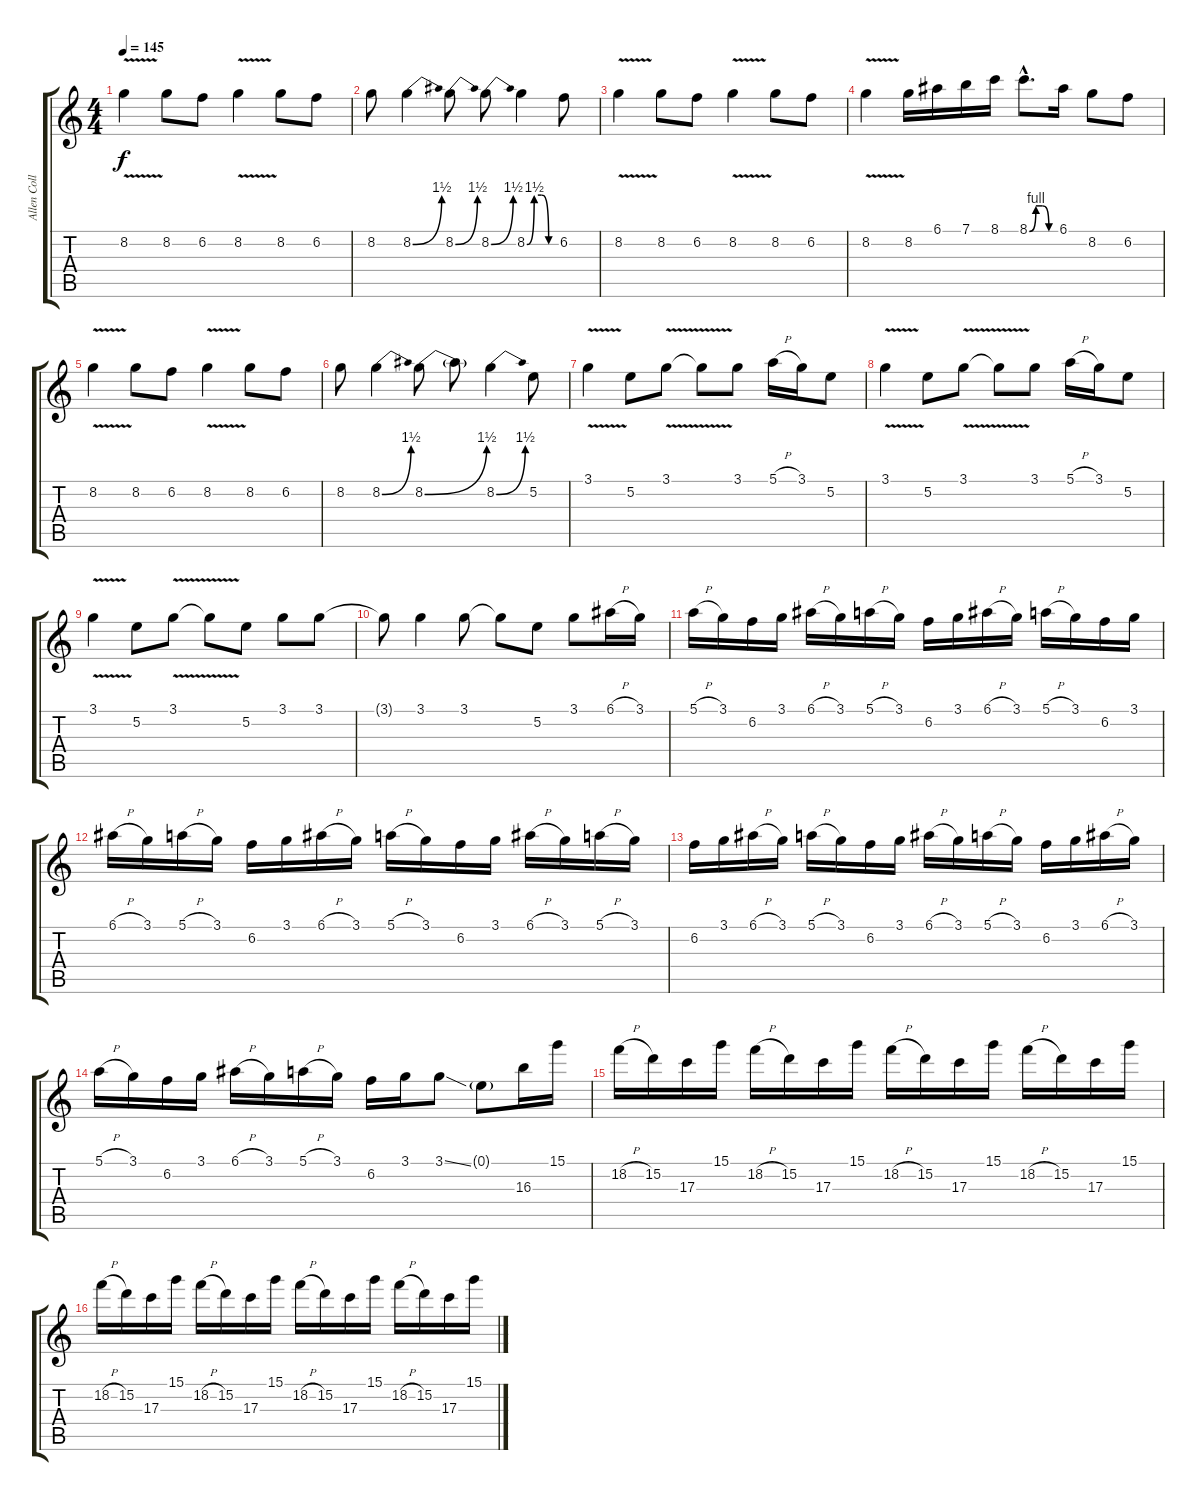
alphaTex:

\track ("Allen Collins (Clean/Solo Guitar)" "Allen Coll") {instrument overdrivenguitar}
\staff {score tabs}
\tuning (E4 B3 G3 D3 A2 E2) {hide}
\ts (4 4)
\tempo 145
\clef g2
\ks c
8.2{v}.4{dy f} 8.2.8 6.2.8 8.2{v}.4 8.2.8 6.2.8 |
8.2.8 8.2{be (bend 0 0 60 6)}.4 8.2{be (bend 0 0 60 6)}.8 8.2{be (bend 0 0 60 6)}.8 8.2{be (custom 0 0 15 6 30 6 45 0 60 0)}.4 6.2.8 |
8.2{v}.4 8.2.8 6.2.8 8.2{v}.4 8.2.8 6.2.8 |
8.2{v}.4 8.2.16 6.1.16 7.1.16 8.1.16 8.1{be (custom 0 0 15 4 30 4 45 0 60 0) hac}.8{d} 6.1.16 8.2.8 6.2.8 |
8.2{v}.4 8.2.8 6.2.8 8.2{v}.4 8.2.8 6.2.8 |
8.2.8 8.2{be (bend 0 0 60 6)}.4 8.2{be (bend 0 0 60 6)}.8 8.2{t}.8 8.2{be (bend 0 0 60 6)}.4 5.2.8 |
3.1{v}.4 5.2.8 3.1{v}.8 3.1{t}.8 3.1.8 5.1{h}.16 3.1.16 5.2.8 |
3.1{v}.4 5.2.8 3.1{v}.8 3.1{t}.8 3.1.8 5.1{h}.16 3.1.16 5.2.8 |
3.1{v}.4 5.2.8 3.1{v}.8 3.1{t}.8 5.2.8 3.1.8 3.1.8 |
3.1{t}.8 3.1.4 3.1.8 3.1{t}.8 5.2.8 3.1.8 6.1{h}.16 3.1.16 |
5.1{h}.16 3.1.16 6.2.16 3.1.16 6.1{h}.16 3.1.16 5.1{h}.16 3.1.16 6.2.16 3.1.16 6.1{h}.16 3.1.16 5.1{h}.16 3.1.16 6.2.16 3.1.16 |
6.1{h}.16 3.1.16 5.1{h}.16 3.1.16 6.2.16 3.1.16 6.1{h}.16 3.1.16 5.1{h}.16 3.1.16 6.2.16 3.1.16 6.1{h}.16 3.1.16 5.1{h}.16 3.1.16 |
6.2.16 3.1.16 6.1{h}.16 3.1.16 5.1{h}.16 3.1.16 6.2.16 3.1.16 6.1{h}.16 3.1.16 5.1{h}.16 3.1.16 6.2.16 3.1.16 6.1{h}.16 3.1.16 |
5.1{h}.16 3.1.16 6.2.16 3.1.16 6.1{h}.16 3.1.16 5.1{h}.16 3.1.16 6.2.16 3.1.16 3.1{ss}.8 0.1{g}.8 16.3.16 15.1.16 |
18.2{h}.16 15.2.16 17.3.16 15.1.16 18.2{h}.16 15.2.16 17.3.16 15.1.16 18.2{h}.16 15.2.16 17.3.16 15.1.16 18.2{h}.16 15.2.16 17.3.16 15.1.16 |
18.2{h}.16 15.2.16 17.3.16 15.1.16 18.2{h}.16 15.2.16 17.3.16 15.1.16 18.2{h}.16 15.2.16 17.3.16 15.1.16 18.2{h}.16 15.2.16 17.3.16 15.1.16
